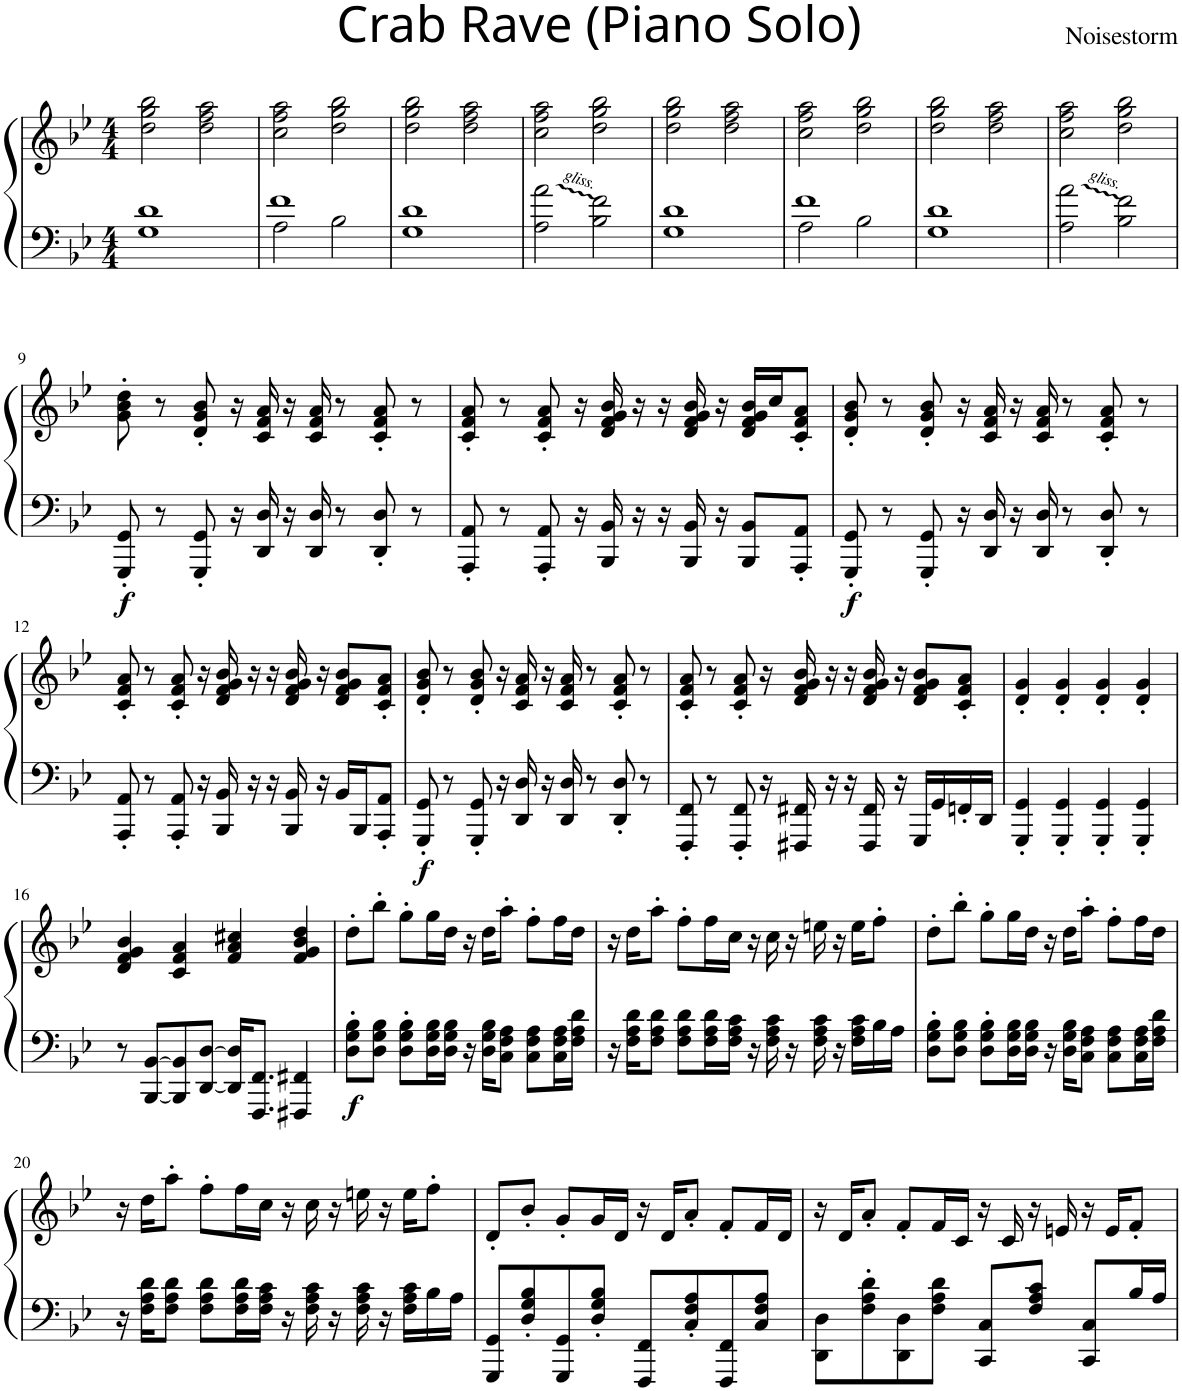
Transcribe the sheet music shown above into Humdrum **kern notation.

**kern	**kern	**dynam
*part1	*part1	*part1
*staff2	*staff1	*staff1/2
*I"Grand Piano	*	*
*I'Pno.	*	*
*clefF4	*clefG2	*
*k[b-e-]	*k[b-e-]	*
*M4/4	*M4/4	*
=1	=1	=1
1G 1d	2dd\ 2gg\ 2bb-\	.
.	2dd\ 2ff\ 2aa\	.
=2	=2	=2
*^	*	*
1f	2A\	2cc\ 2ff\ 2aa\	.
.	2B-\	2dd\ 2gg\ 2bb-\	.
*v	*v	*	*
=3	=3	=3
1G 1d	2dd\ 2gg\ 2bb-\	.
.	2dd\ 2ff\ 2aa\	.
=4	=4	=4
2A\ 2a\	2cc\ 2ff\ 2aa\	.
2B-\ 2f\	2dd\ 2gg\ 2bb-\	.
=5	=5	=5
1G 1d	2dd\ 2gg\ 2bb-\	.
.	2dd\ 2ff\ 2aa\	.
=6	=6	=6
*^	*	*
1f	2A\	2cc\ 2ff\ 2aa\	.
.	2B-\	2dd\ 2gg\ 2bb-\	.
*v	*v	*	*
=7	=7	=7
1G 1d	2dd\ 2gg\ 2bb-\	.
.	2dd\ 2ff\ 2aa\	.
=8	=8	=8
2A\ 2a\	2cc\ 2ff\ 2aa\	.
2B-\ 2f\	2dd\ 2gg\ 2bb-\	.
!!LO:LB:g=z
=9	=9	=9
!	!	!LO:DY:b=2
8GGG/' 8GG/'	8g\' 8b-\' 8dd\'	f
8r	8r	.
8GGG/' 8GG/'	8d/' 8g/' 8b-/'	.
16r	16r	.
16DD/ 16D/	16c/ 16f/ 16a/	.
16r	16r	.
16DD/ 16D/	16c/ 16f/ 16a/	.
8r	8r	.
8DD/' 8D/'	8c/' 8f/' 8a/'	.
8r	8r	.
=10	=10	=10
8AAA/' 8AA/'	8c/' 8f/' 8a/'	.
8r	8r	.
8AAA/' 8AA/'	8c/' 8f/' 8a/'	.
16r	16r	.
16BBB-/ 16BB-/	16d/ 16f/ 16g/ 16b-/	.
16r	16r	.
16r	16r	.
16BBB-/ 16BB-/	16d/ 16f/ 16g/ 16b-/	.
16r	16r	.
8BBB-/ 8BB-/L	16d/ 16f/ 16g/ 16b-/LL	.
.	16cc/J	.
8AAA/' 8AA/'J	8c/' 8f/' 8a/'J	.
=11	=11	=11
!	!	!LO:DY:b=2
8GGG/' 8GG/'	8d/' 8g/' 8b-/'	f
8r	8r	.
8GGG/' 8GG/'	8d/' 8g/' 8b-/'	.
16r	16r	.
16DD/ 16D/	16c/ 16f/ 16a/	.
16r	16r	.
16DD/ 16D/	16c/ 16f/ 16a/	.
8r	8r	.
8DD/' 8D/'	8c/' 8f/' 8a/'	.
8r	8r	.
!!LO:LB:g=z
=12	=12	=12
8AAA/' 8AA/'	8c/' 8f/' 8a/'	.
8r	8r	.
8AAA/' 8AA/'	8c/' 8f/' 8a/'	.
16r	16r	.
16BBB-/ 16BB-/	16d/ 16f/ 16g/ 16b-/	.
16r	16r	.
16r	16r	.
16BBB-/ 16BB-/	16d/ 16f/ 16g/ 16b-/	.
16r	16r	.
16BB-/LL	8d/ 8f/ 8g/ 8b-/L	.
16BBB-/J	.	.
8AAA/' 8AA/'J	8c/' 8f/' 8a/'J	.
=13	=13	=13
!	!	!LO:DY:b=2
8GGG/' 8GG/'	8d/' 8g/' 8b-/'	f
8r	8r	.
8GGG/' 8GG/'	8d/' 8g/' 8b-/'	.
16r	16r	.
16DD/ 16D/	16c/ 16f/ 16a/	.
16r	16r	.
16DD/ 16D/	16c/ 16f/ 16a/	.
8r	8r	.
8DD/' 8D/'	8c/' 8f/' 8a/'	.
8r	8r	.
=14	=14	=14
8FFF/' 8FF/'	8c/' 8f/' 8a/'	.
8r	8r	.
8FFF/' 8FF/'	8c/' 8f/' 8a/'	.
16r	16r	.
16FFF#X/ 16FF#X/	16d/ 16f/ 16g/ 16b-/	.
16r	16r	.
16r	16r	.
16FFF#/ 16FF#/	16d/ 16f/ 16g/ 16b-/	.
16r	16r	.
16GGG/LL	8d/ 8f/ 8g/ 8b-/L	.
16GG/	.	.
16FFn'/	8c/' 8f/' 8a/'J	.
16DD/JJ	.	.
=15	=15	=15
4GGG/' 4GG/'	4d/' 4g/'	.
4GGG/' 4GG/'	4d/' 4g/'	.
4GGG/' 4GG/'	4d/' 4g/'	.
4GGG/' 4GG/'	4d/' 4g/'	.
!!LO:LB:g=z
=16	=16	=16
8r	4d/ 4f/ 4g/ 4b-/	.
[8BBB-/ [8BB-/L	.	.
8BBB-/] 8BB-/]	4c/ 4f/ 4a/	.
[8DD/ [8D/J	.	.
16DD/] 16D/]KL	4f/ 4a/ 4cc#X/	.
8.FFF/ 8.FF/J	.	.
4FFF#X/ 4FF#X/	4f/ 4g/ 4b-/ 4dd/	.
=17	=17	=17
!	!	!LO:DY:b=2
8D\' 8G\' 8B-\'L	8dd'\L	f
8D\ 8G\ 8B-\J	8bb-'\J	.
8D\' 8G\' 8B-\'L	8gg'\L	.
16D\ 16G\ 16B-\L	16gg\L	.
16D\ 16G\ 16B-\JJ	16dd\JJ	.
16r	16r	.
16D\ 16G\ 16B-\KL	16dd\KL	.
8C\ 8F\ 8A\J	8aa'\J	.
8C\ 8F\ 8A\L	8ff'\L	.
16C\ 16F\ 16A\L	16ff\L	.
16F\ 16A\ 16d\JJ	16dd\JJ	.
=18	=18	=18
16r	16r	.
16F\ 16A\ 16d\KL	16dd\KL	.
8F\ 8A\ 8d\J	8aa'\J	.
8F\ 8A\ 8d\L	8ff'\L	.
16F\ 16A\ 16d\L	16ff\L	.
16F\ 16A\ 16c\JJ	16cc\JJ	.
16r	16r	.
16F\ 16A\ 16c\	16cc\	.
16r	16r	.
16F\ 16A\ 16c\	16een\	.
16r	16r	.
16F\ 16A\ 16c\LL	16ee\KL	.
16B-\	8ff'\J	.
16A\JJ	.	.
=19	=19	=19
8D\' 8G\' 8B-\'L	8dd'\L	.
8D\ 8G\ 8B-\J	8bb-'\J	.
8D\' 8G\' 8B-\'L	8gg'\L	.
16D\ 16G\ 16B-\L	16gg\L	.
16D\ 16G\ 16B-\JJ	16dd\JJ	.
16r	16r	.
16D\ 16G\ 16B-\KL	16dd\KL	.
8C\ 8F\ 8A\J	8aa'\J	.
8C\ 8F\ 8A\L	8ff'\L	.
16C\ 16F\ 16A\L	16ff\L	.
16F\ 16A\ 16d\JJ	16dd\JJ	.
!!LO:LB:g=z
=20	=20	=20
16r	16r	.
16F\ 16A\ 16d\KL	16dd\KL	.
8F\ 8A\ 8d\J	8aa'\J	.
8F\ 8A\ 8d\L	8ff'\L	.
16F\ 16A\ 16d\L	16ff\L	.
16F\ 16A\ 16c\JJ	16cc\JJ	.
16r	16r	.
16F\ 16A\ 16c\	16cc\	.
16r	16r	.
16F\ 16A\ 16c\	16een\	.
16r	16r	.
16F\ 16A\ 16c\LL	16ee\KL	.
16B-\	8ff'\J	.
16A\JJ	.	.
=21	=21	=21
8GGG/ 8GG/L	8d'/L	.
8D/' 8G/' 8B-/'	8b-'/J	.
8GGG/ 8GG/	8g'/L	.
8D/' 8G/' 8B-/'J	16g/L	.
.	16d/JJ	.
8FFF/ 8FF/L	16r	.
.	16d/KL	.
8C/' 8F/' 8A/'	8a'/J	.
8FFF/ 8FF/	8f'/L	.
8C/ 8F/ 8A/J	16f/L	.
.	16d/JJ	.
=22	=22	=22
8DD\ 8D\L	16r	.
.	16d/KL	.
8F\' 8A\' 8d\'	8a'/J	.
8DD\ 8D\	8f'/L	.
8F\ 8A\ 8d\J	16f/L	.
.	16c/JJ	.
8CC/ 8C/L	16r	.
.	16c/	.
8F/ 8A/ 8c/J	16r	.
.	16en/	.
8CC/ 8C/L	16r	.
.	16e/KL	.
16B-/L	8f'/J	.
16A/JJ	.	.
=	=	=
*-	*-	*-
